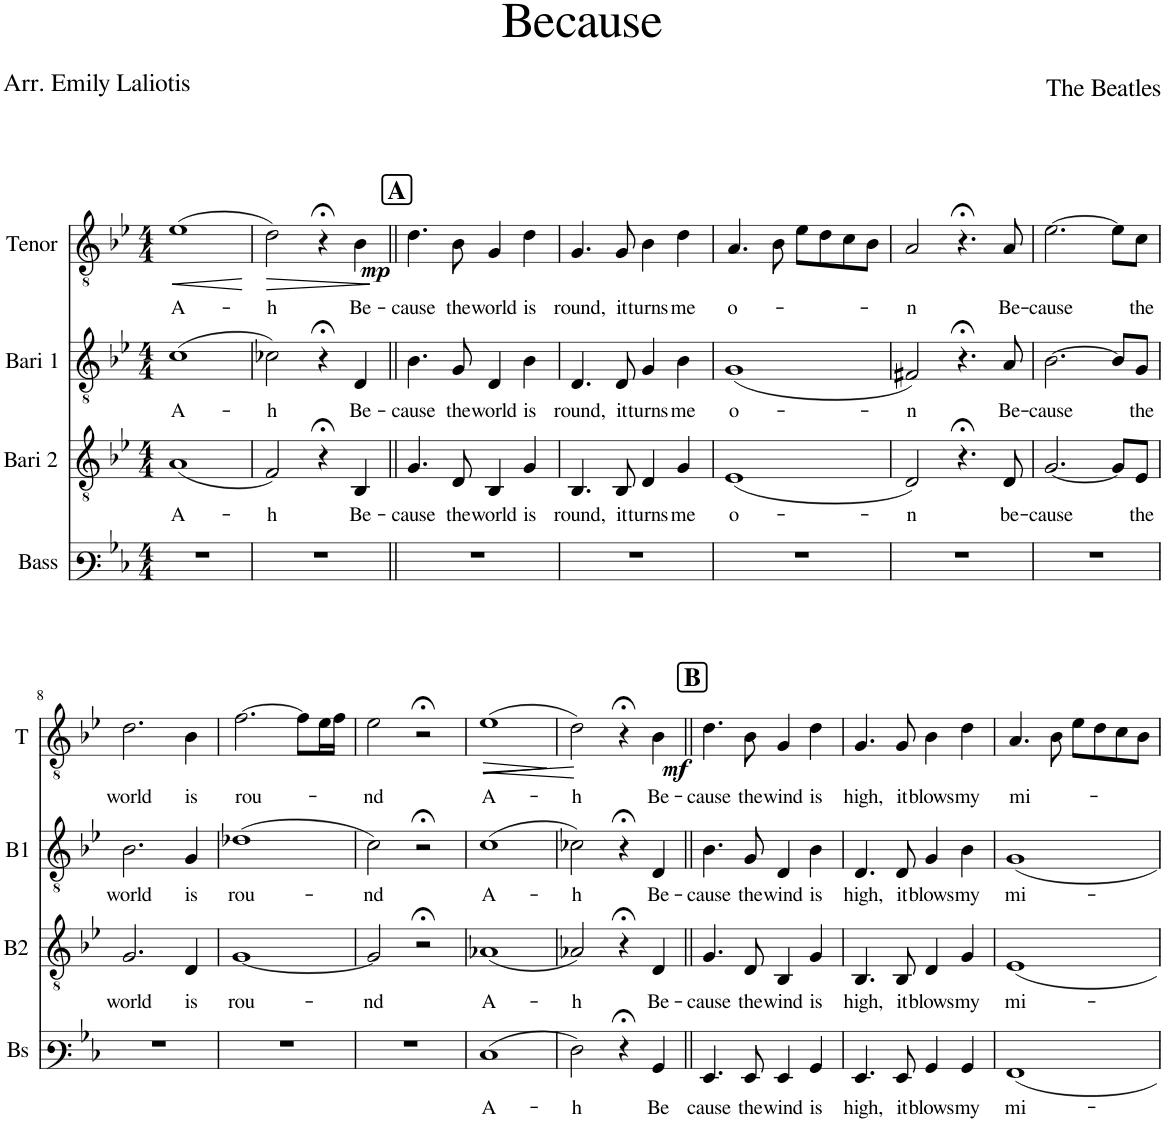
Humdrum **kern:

**kern	**text	**kern	**text	**kern	**text	**kern	**text	**dynam
*part4	*part4	*part3	*part3	*part2	*part2	*part1	*part1	*part1
*staff4	*staff4	*staff3	*staff3	*staff2	*staff2	*staff1	*staff1	*staff1
*I"Bass	*	*I"Bari 2	*	*I"Bari 1	*	*I"Tenor	*	*
*I'Bs	*	*I'B2	*	*I'B1	*	*I'T	*	*
*clefF3	*	*clefGv2	*	*clefGv2	*	*clefGv2	*	*
*k[b-e-]	*	*k[b-e-]	*	*k[b-e-]	*	*k[b-e-]	*	*
*M4/4	*	*M4/4	*	*M4/4	*	*M4/4	*	*
=1	=1	=1	=1	=1	=1	=1	=1	=1
!	!	!	!LO:LY:b	!	!LO:LY:b	!	!LO:LY:b	!LO:HP:b
1r	.	(1A	A-	(1c	A-	(1e-	A-	<
.	.	.	.	.	.	.	.	[
=2	=2	=2	=2	=2	=2	=2	=2	=2
!	!	!	!LO:LY:b	!	!LO:LY:b	!	!LO:LY:b	!LO:HP:b
1r	.	2F/)	-h	2c-X\)	-h	2d\)	-h	>
.	.	4r;<	.	4r;<	.	4r;<	.	.
!	!	!	!LO:LY:b	!	!LO:LY:b	!	!LO:LY:b	!LO:DY:b
.	.	4BB-/	Be-	4D/	Be-	4B-\	Be-	mp
.	.	.	.	.	.	.	.	]
!!LO:REH:place=s1:a:B:cj:fs=14:t=A
=3||	=3||	=3||	=3||	=3||	=3||	=3||	=3||	=3||
!	!	!	!LO:LY:b	!	!LO:LY:b	!	!LO:LY:b	!
1r	.	4.G/	-cause	4.B-\	-cause	4.d\	-cause	.
!	!	!	!LO:LY:b	!	!LO:LY:b	!	!LO:LY:b	!
.	.	8D/	the	8G/	the	8B-\	the	.
!	!	!	!LO:LY:b	!	!LO:LY:b	!	!LO:LY:b	!
.	.	4BB-/	world	4D/	world	4G/	world	.
!	!	!	!LO:LY:b	!	!LO:LY:b	!	!LO:LY:b	!
.	.	4G/	is	4B-\	is	4d\	is	.
=4	=4	=4	=4	=4	=4	=4	=4	=4
!	!	!	!LO:LY:b	!	!LO:LY:b	!	!LO:LY:b	!
1r	.	4.BB-/	round,	4.D/	round,	4.G/	round,	.
!	!	!	!LO:LY:b	!	!LO:LY:b	!	!LO:LY:b	!
.	.	8BB-/	it	8D/	it	8G/	it	.
!	!	!	!LO:LY:b	!	!LO:LY:b	!	!LO:LY:b	!
.	.	4D/	turns	4G/	turns	4B-\	turns	.
!	!	!	!LO:LY:b	!	!LO:LY:b	!	!LO:LY:b	!
.	.	4G/	me	4B-\	me	4d\	me	.
=5	=5	=5	=5	=5	=5	=5	=5	=5
!	!	!	!LO:LY:b	!	!LO:LY:b	!	!LO:LY:b	!
1r	.	(1E-	o-	(1G	o-	4.A/	o-	.
.	.	.	.	.	.	8B-\	.	.
.	.	.	.	.	.	8e-\L	.	.
.	.	.	.	.	.	8d\	.	.
.	.	.	.	.	.	8c\	.	.
.	.	.	.	.	.	8B-\J	.	.
=6	=6	=6	=6	=6	=6	=6	=6	=6
!	!	!	!LO:LY:b	!	!LO:LY:b	!	!LO:LY:b	!
1r	.	2D/)	-n	2F#X/)	n	2A/	-n	.
.	.	4.r;<	.	4.r;<	.	4.r;<	.	.
!	!	!	!LO:LY:b	!	!LO:LY:b	!	!LO:LY:b	!
.	.	8D/	be-	8A/	Be-	8A/	Be-	.
=7	=7	=7	=7	=7	=7	=7	=7	=7
!	!	!	!LO:LY:b	!	!LO:LY:b	!	!LO:LY:b	!
1r	.	[2.G/	-cause	[2.B-\	-cause	[2.e-\	-cause	.
.	.	8G/L]	.	8B-/L]	.	8e-\L]	.	.
!	!	!	!LO:LY:b	!	!LO:LY:b	!	!LO:LY:b	!
.	.	8E-/J	the	8G/J	the	8c\J	the	.
!!LO:LB:g=z
=8	=8	=8	=8	=8	=8	=8	=8	=8
!	!	!	!LO:LY:b	!	!LO:LY:b	!	!LO:LY:b	!
1r	.	2.G/	world	2.B-\	world	2.d\	world	.
!	!	!	!LO:LY:b	!	!LO:LY:b	!	!LO:LY:b	!
.	.	4D/	is	4G/	is	4B-\	is	.
=9	=9	=9	=9	=9	=9	=9	=9	=9
!	!	!	!LO:LY:b	!	!LO:LY:b	!	!LO:LY:b	!
1r	.	[1G	rou-	(1d-X	rou-	[2.f\	rou-	.
.	.	.	.	.	.	8f\L]	.	.
.	.	.	.	.	.	16e-\L	.	.
.	.	.	.	.	.	16f\JJ	.	.
=10	=10	=10	=10	=10	=10	=10	=10	=10
!	!	!	!LO:LY:b	!	!LO:LY:b	!	!LO:LY:b	!
1r	.	2G/]	-nd	2c\)	-nd	2e-\	-nd	.
.	.	2r;<	.	2r;<	.	2r;<	.	.
=11	=11	=11	=11	=11	=11	=11	=11	=11
!	!LO:LY:b	!	!LO:LY:b	!	!LO:LY:b	!	!LO:LY:b	!LO:HP:b
!	!	!	!	!	!	!	!	!LO:HP:n=1:b
(1E-	A-	(1A-X	A-	(1c	A-	(1e-	A-	< >
.	.	.	.	.	.	.	.	[
=12	=12	=12	=12	=12	=12	=12	=12	=12
!	!LO:LY:b	!	!LO:LY:b	!	!LO:LY:b	!	!LO:LY:b	!
2F\)	-h	2A-X/)	-h	2c-X\)	-h	2d\)	-h	.
4r;<	.	4r;<	.	4r;<	.	4r;<	.	]
!	!LO:LY:b	!	!LO:LY:b	!	!LO:LY:b	!	!LO:LY:b	!LO:DY:b
4BB-/	Be	4D/	Be-	4D/	Be-	4B-\	Be-	mf
!!LO:REH:place=s1:a:B:cj:fs=14:t=B
=13||	=13||	=13||	=13||	=13||	=13||	=13||	=13||	=13||
!	!LO:LY:b	!	!LO:LY:b	!	!LO:LY:b	!	!LO:LY:b	!
4.GG/	cause	4.G/	-cause	4.B-\	-cause	4.d\	-cause	.
!	!LO:LY:b	!	!LO:LY:b	!	!LO:LY:b	!	!LO:LY:b	!
8GG/	the	8D/	the	8G/	the	8B-\	the	.
!	!LO:LY:b	!	!LO:LY:b	!	!LO:LY:b	!	!LO:LY:b	!
4GG/	wind	4BB-/	wind	4D/	wind	4G/	wind	.
!	!LO:LY:b	!	!LO:LY:b	!	!LO:LY:b	!	!LO:LY:b	!
4BB-/	is	4G/	is	4B-\	is	4d\	is	.
=14	=14	=14	=14	=14	=14	=14	=14	=14
!	!LO:LY:b	!	!LO:LY:b	!	!LO:LY:b	!	!LO:LY:b	!
4.GG/	high,	4.BB-/	high,	4.D/	high,	4.G/	high,	.
!	!LO:LY:b	!	!LO:LY:b	!	!LO:LY:b	!	!LO:LY:b	!
8GG/	it	8BB-/	it	8D/	it	8G/	it	.
!	!LO:LY:b	!	!LO:LY:b	!	!LO:LY:b	!	!LO:LY:b	!
4BB-/	blows	4D/	blows	4G/	blows	4B-\	blows	.
!	!LO:LY:b	!	!LO:LY:b	!	!LO:LY:b	!	!LO:LY:b	!
4BB-/	my	4G/	my	4B-\	my	4d\	my	.
=15	=15	=15	=15	=15	=15	=15	=15	=15
!	!LO:LY:b	!	!LO:LY:b	!	!LO:LY:b	!	!LO:LY:b	!
1AA	mi-	1E-	mi-	1G	mi-	4.A/	mi-	.
.	.	.	.	.	.	8B-\	.	.
.	.	.	.	.	.	8e-\L	.	.
.	.	.	.	.	.	8d\	.	.
.	.	.	.	.	.	8c\	.	.
.	.	.	.	.	.	8B-\J	.	.
=	=	=	=	=	=	=	=	=
*-	*-	*-	*-	*-	*-	*-	*-	*-
